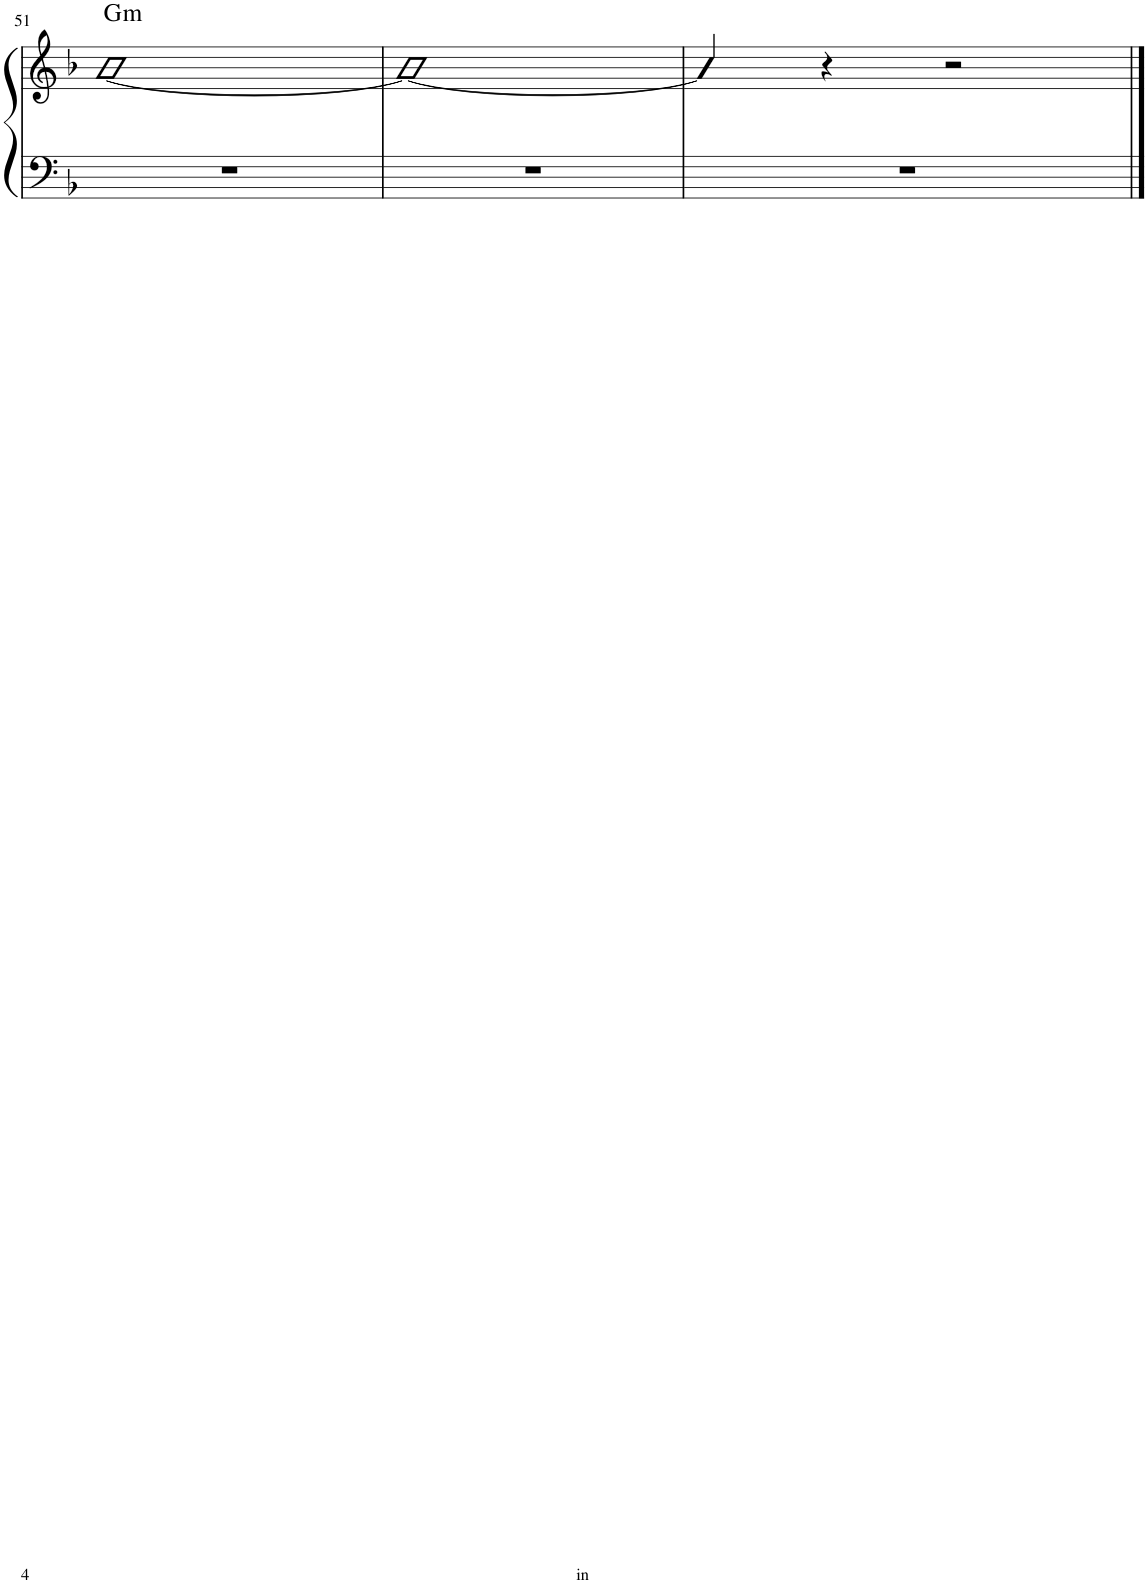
**kern	**harte
*part1	*part1
*staff1	*
*I"Piano	*
*I'Pno	*
!!LO:PB:g=z
*clefG2	*
*k[b-]	*
*M4/4	*
=51	=51
!	!LO:H:kt=m
[1G	G:min
=52	=52
1G_	.
=53	=53
4G/]	.
4r	.
2r	.
==	==
*-	*-
